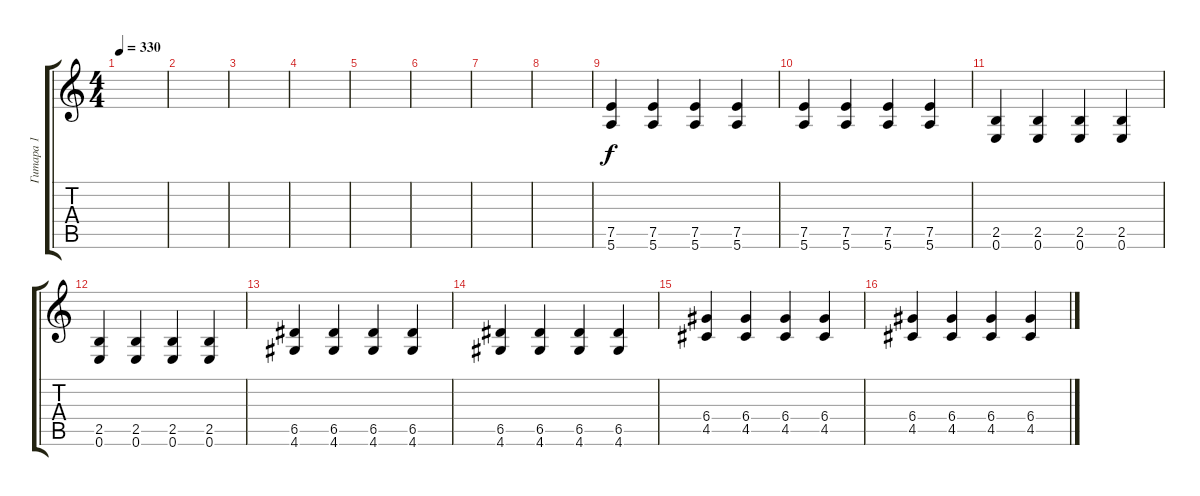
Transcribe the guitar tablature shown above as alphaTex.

\track ("Гитара 1" "Гитара 1") {instrument overdrivenguitar}
\staff {score tabs}
\tuning (E4 B3 G3 D3 A2 E2) {hide}
\ts (4 4)
\tempo 330
\clef g2
\ks c
|
|
|
|
|
|
|
|
(7.5 5.6).4 (7.5 5.6).4 (7.5 5.6).4 (7.5 5.6).4 |
(7.5 5.6).4 (7.5 5.6).4 (7.5 5.6).4 (7.5 5.6).4 |
(2.5 0.6).4 (2.5 0.6).4 (2.5 0.6).4 (2.5 0.6).4 |
(2.5 0.6).4 (2.5 0.6).4 (2.5 0.6).4 (2.5 0.6).4 |
(6.5 4.6).4 (6.5 4.6).4 (6.5 4.6).4 (6.5 4.6).4 |
(6.5 4.6).4 (6.5 4.6).4 (6.5 4.6).4 (6.5 4.6).4 |
(6.4 4.5).4 (6.4 4.5).4 (6.4 4.5).4 (6.4 4.5).4 |
(6.4 4.5).4 (6.4 4.5).4 (6.4 4.5).4 (6.4 4.5).4
